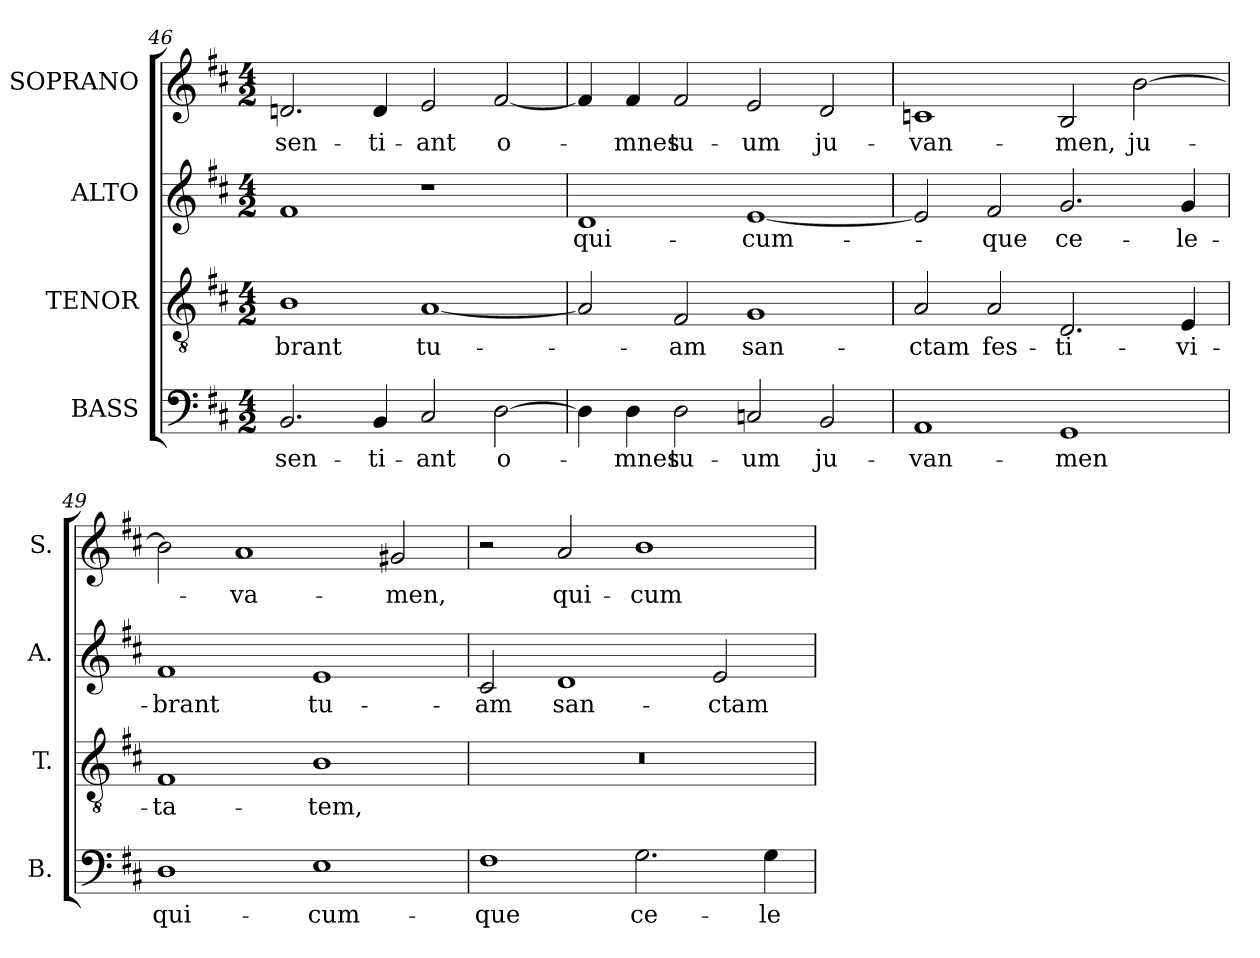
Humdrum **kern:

**kern	**text	**kern	**text	**kern	**text	**kern	**text
*part4	*part4	*part3	*part3	*part2	*part2	*part1	*part1
*staff4	*staff4	*staff3	*staff3	*staff2	*staff2	*staff1	*staff1
*I"BASS	*	*I"TENOR	*	*I"ALTO	*	*I"SOPRANO	*
*I'B.	*	*I'T.	*	*I'A.	*	*I'S.	*
*clefF4	*	*clefGv2	*	*clefG2	*	*clefG2	*
*	*	*ITrd7c12	*	*	*	*	*
*k[f#c#]	*	*k[f#c#]	*	*k[f#c#]	*	*k[f#c#]	*
*D:	*	*D:	*	*D:	*	*D:	*
*M4/2	*	*M4/2	*	*M4/2	*	*M4/2	*
=46	=46	=46	=46	=46	=46	=46	=46
!	!LO:LY:b:color=#000000	!	!	!	!	!	!
!	!	!	!LO:LY:b:color=#000000	!	!	!	!
!	!	!	!	!	!	!	!LO:LY:b:color=#000000
2.BBi/	sen-	1BBi	-brant	1f#i	.	2.dni/	sen-
!	!LO:LY:b:color=#000000	!	!	!	!	!	!
!	!	!	!	!	!	!	!LO:LY:b:color=#000000
4BBi/	-ti-	.	.	.	.	4di/	-ti-
!	!LO:LY:b:color=#000000	!	!	!	!	!	!
!	!	!	!LO:LY:b:color=#000000	!	!	!	!
!	!	!	!	!	!	!	!LO:LY:b:color=#000000
2C#i/	-ant	[1AAi	tu-	1r	.	2ei/	-ant
!	!LO:LY:b:color=#000000	!	!	!	!	!	!
!	!	!	!	!	!	!	!LO:LY:b:color=#000000
[2Di\	o-	.	.	.	.	[2f#i/	o-
!!LO:LB:g=z
=47	=47	=47	=47	=47	=47	=47	=47
!	!	!	!	!	!LO:LY:b:color=#000000	!	!
4Di\]	.	2AAi/]	.	1di	qui-	4f#i/]	.
!	!LO:LY:b:color=#000000	!	!	!	!	!	!
!	!	!	!	!	!	!	!LO:LY:b:color=#000000
4Di\	-mnes	.	.	.	.	4f#i/	-mnes
!	!LO:LY:b:color=#000000	!	!	!	!	!	!
!	!	!	!LO:LY:b:color=#000000	!	!	!	!
!	!	!	!	!	!	!	!LO:LY:b:color=#000000
2Di\	tu-	2FF#i/	-am	.	.	2f#i/	tu-
!	!LO:LY:b:color=#000000	!	!	!	!	!	!
!	!	!	!LO:LY:b:color=#000000	!	!	!	!
!	!	!	!	!	!LO:LY:b:color=#000000	!	!
!	!	!	!	!	!	!	!LO:LY:b:color=#000000
2Cni/	-um	1GGi	san-	[1ei	-cum-	2ei/	-um
!	!LO:LY:b:color=#000000	!	!	!	!	!	!
!	!	!	!	!	!	!	!LO:LY:b:color=#000000
2BBi/	ju-	.	.	.	.	2di/	ju-
=48	=48	=48	=48	=48	=48	=48	=48
!	!LO:LY:b:color=#000000	!	!	!	!	!	!
!	!	!	!LO:LY:b:color=#000000	!	!	!	!
!	!	!	!	!	!	!	!LO:LY:b:color=#000000
1AAi	-van-	2AAi/	-ctam	2ei/]	.	1cni	-van-
!	!	!	!LO:LY:b:color=#000000	!	!	!	!
!	!	!	!	!	!LO:LY:b:color=#000000	!	!
.	.	2AAi/	fes-	2f#i/	-que	.	.
!	!LO:LY:b:color=#000000	!	!	!	!	!	!
!	!	!	!LO:LY:b:color=#000000	!	!	!	!
!	!	!	!	!	!LO:LY:b:color=#000000	!	!
!	!	!	!	!	!	!	!LO:LY:b:color=#000000
1GGi	-men	2.DDi/	-ti-	2.gi/	ce-	2Bi/	-men,
!	!	!	!	!	!	!	!LO:LY:b:color=#000000
.	.	.	.	.	.	[2bi\	ju-
!	!	!	!LO:LY:b:color=#000000	!	!	!	!
!	!	!	!	!	!LO:LY:b:color=#000000	!	!
.	.	4EEi/	-vi-	4gi/	-le-	.	.
=49	=49	=49	=49	=49	=49	=49	=49
!	!LO:LY:b:color=#000000	!	!	!	!	!	!
!	!	!	!LO:LY:b:color=#000000	!	!	!	!
!	!	!	!	!	!LO:LY:b:color=#000000	!	!
1Di	qui-	1FF#i	-ta-	1f#i	-brant	2bi\]	.
!	!	!	!	!	!	!	!LO:LY:b:color=#000000
.	.	.	.	.	.	1ai	-va-
!	!LO:LY:b:color=#000000	!	!	!	!	!	!
!	!	!	!LO:LY:b:color=#000000	!	!	!	!
!	!	!	!	!	!LO:LY:b:color=#000000	!	!
1Ei	-cum-	1BBi	-tem,	1ei	tu-	.	.
!	!	!	!	!	!	!	!LO:LY:b:color=#000000
.	.	.	.	.	.	2g#Xi/	-men,
=50	=50	=50	=50	=50	=50	=50	=50
!	!LO:LY:b:color=#000000	!LO:N:vis=1	!	!	!	!	!
!	!	!	!	!	!LO:LY:b:color=#000000	!	!
1F#i	-que	0r	.	2c#i/	-am	2r	.
!	!	!	!	!	!LO:LY:b:color=#000000	!	!
!	!	!	!	!	!	!	!LO:LY:b:color=#000000
.	.	.	.	1di	san-	2ai/	qui-
!	!LO:LY:b:color=#000000	!	!	!	!	!	!
!	!	!	!	!	!	!	!LO:LY:b:color=#000000
2.Gi\	ce-	.	.	.	.	1bi	-cum-
!	!	!	!	!	!LO:LY:b:color=#000000	!	!
.	.	.	.	2ei/	-ctam	.	.
!	!LO:LY:b:color=#000000	!	!	!	!	!	!
4Gi\	-le-	.	.	.	.	.	.
=	=	=	=	=	=	=	=
*-	*-	*-	*-	*-	*-	*-	*-
